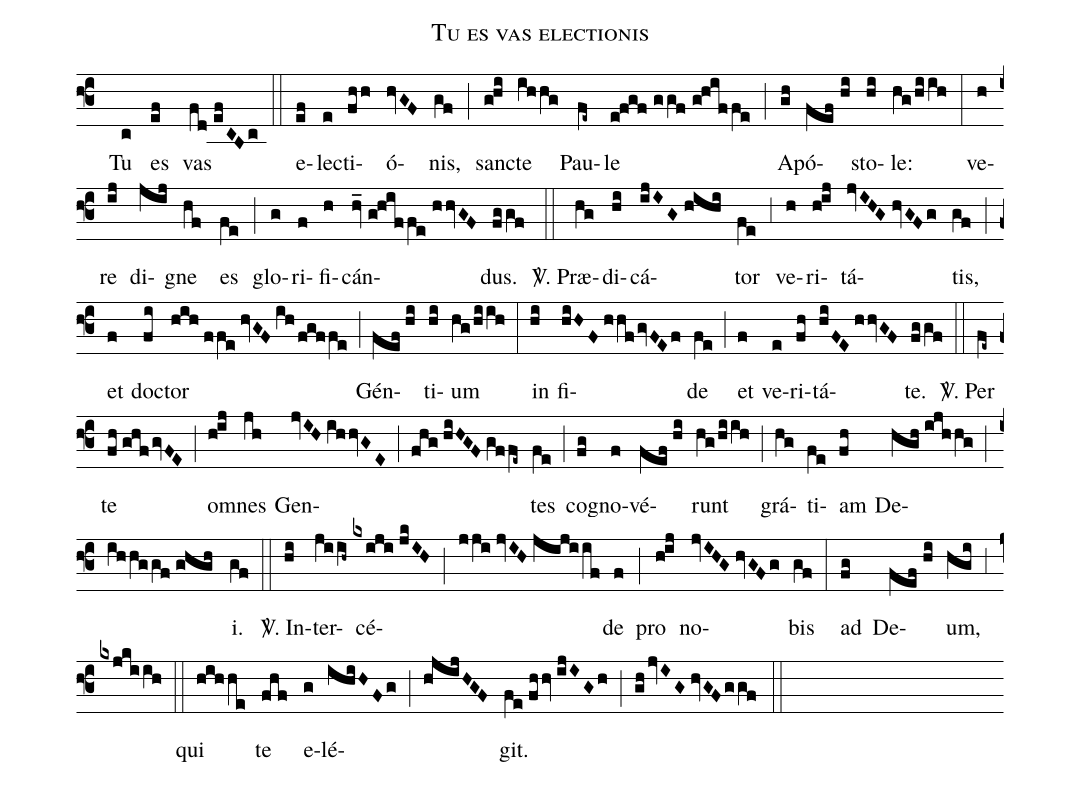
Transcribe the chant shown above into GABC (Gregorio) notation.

name:Tu es vas electionis;
mode:II;
office-part:Tractus;
%%
(f3) () Tu(c) es(ef) vas(fd//efCBc) (::) e(ef)le(e)cti(fhh)ó(hvGF)nis,(gf) (;) san(g!hi)cte(ihhg) Pau(fe~)le(e!fgf//ggf//g!hiffe) (;) A(gh)pó(fef//hi)sto(hi)le:(hg/hiih) (:) ve(h)re(ij) di(jij)gne(hf) es(fe) (;) glo(g)ri(f)fi(h)cán(hv_//g!hiffe//hhvGF)dus.(fggf) (::) <sp>V/</sp>. Præ(hg)di(hi)cá(ijIG//hihi)tor(fe) (,3) ve(h)ri(h!ij)tá(jvIHG//hvGFg)tis,(gf) (;) et(f) do(fi)ctor(hih//ffe//hvGF//ih/fgffe) (;) Gén(fef//hi)ti(hi)um(hg/hiih) (:) in(hi) fi(hiHF//hhf/gvFEf)de(fe) (;) et(f) ve(e)ri(fh)tá(hiFE//hhvGF)te.(fggf) (::) <sp>V/</sp>. Per(fe~) te(fh//ghf/gvFE) (;) om(h!ij)nes(jh) Gen(jvIH//ihhvGE)(;)(fhg//hiHGF//gffe~)tes(fe) (;) co(fg)gno(f)vé(fef//hi)runt(hg/hiih) (;) grá(hg)ti(fe)am(fh) De(hgh//ijhhg)(;)(ihhggf//ghgh)i.(gf) (::) <sp>V/</sp>. In(hi)ter(jiih~)cé(kxiji//jkIH;jji//jvIH//jijiif)de(f) (;) pro(h!ij) no(jvIHG//hvGFg)bis(gf) (:) ad(fg) De(fef//hi)um,(hgi) (,3) (kxjkiih) (::) qui(hihhe) te(fhf) e(g)lé(ihiHFg)(;)(hjijHGF)git.(fe//fhhv//ijIGh) (;) (gh/jvIG//hvGF/ggf) (::)
